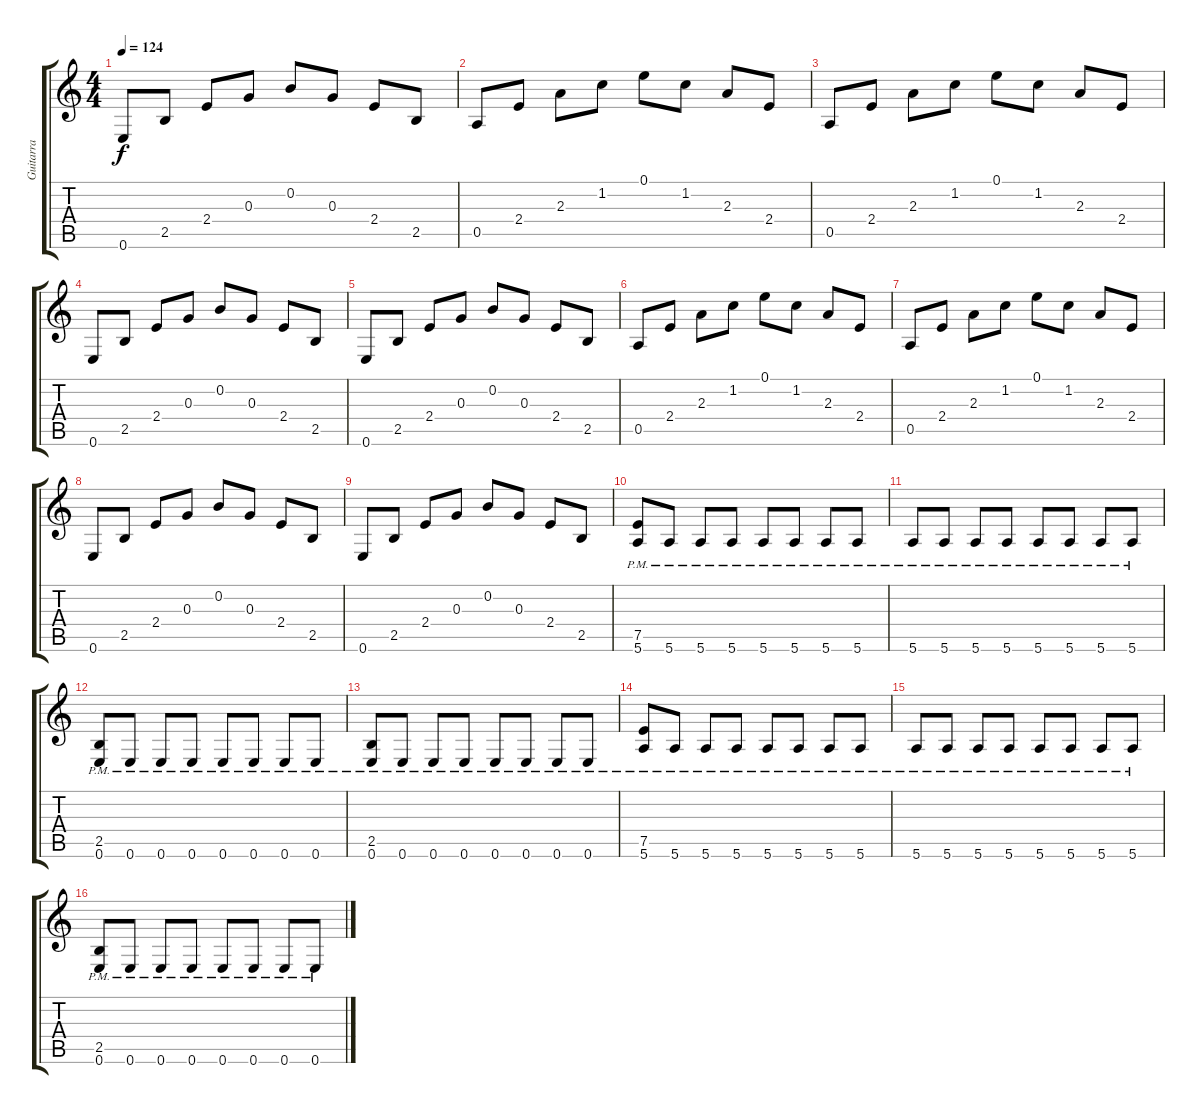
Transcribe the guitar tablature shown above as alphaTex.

\track ("Guitarra" "Guitarra") {instrument distortionguitar}
\staff {score tabs}
\tuning (E4 B3 G3 D3 A2 E2) {hide}
\ts (4 4)
\tempo 124
\clef g2
\ks c
0.6.8{dy f} 2.5.8 2.4.8 0.3.8 0.2.8 0.3.8 2.4.8 2.5.8 |
0.5.8 2.4.8 2.3.8 1.2.8 0.1.8 1.2.8 2.3.8 2.4.8 |
0.5.8 2.4.8 2.3.8 1.2.8 0.1.8 1.2.8 2.3.8 2.4.8 |
0.6.8 2.5.8 2.4.8 0.3.8 0.2.8 0.3.8 2.4.8 2.5.8 |
0.6.8 2.5.8 2.4.8 0.3.8 0.2.8 0.3.8 2.4.8 2.5.8 |
0.5.8 2.4.8 2.3.8 1.2.8 0.1.8 1.2.8 2.3.8 2.4.8 |
0.5.8 2.4.8 2.3.8 1.2.8 0.1.8 1.2.8 2.3.8 2.4.8 |
0.6.8 2.5.8 2.4.8 0.3.8 0.2.8 0.3.8 2.4.8 2.5.8 |
0.6.8 2.5.8 2.4.8 0.3.8 0.2.8 0.3.8 2.4.8 2.5.8 |
(7.5 5.6{pm}).8{instrument distortionguitar} 5.6{pm}.8 5.6{pm}.8 5.6{pm}.8 5.6{pm}.8 5.6{pm}.8 5.6{pm}.8 5.6{pm}.8 |
5.6{pm}.8 5.6{pm}.8 5.6{pm}.8 5.6{pm}.8 5.6{pm}.8 5.6{pm}.8 5.6{pm}.8 5.6{pm}.8 |
(2.5{pm} 0.6{pm}).8 0.6{pm}.8 0.6{pm}.8 0.6{pm}.8 0.6{pm}.8 0.6{pm}.8 0.6{pm}.8 0.6{pm}.8 |
(2.5{pm} 0.6{pm}).8 0.6{pm}.8 0.6{pm}.8 0.6{pm}.8 0.6{pm}.8 0.6{pm}.8 0.6{pm}.8 0.6{pm}.8 |
(7.5 5.6{pm}).8 5.6{pm}.8 5.6{pm}.8 5.6{pm}.8 5.6{pm}.8 5.6{pm}.8 5.6{pm}.8 5.6{pm}.8 |
5.6{pm}.8 5.6{pm}.8 5.6{pm}.8 5.6{pm}.8 5.6{pm}.8 5.6{pm}.8 5.6{pm}.8 5.6{pm}.8 |
(2.5{pm} 0.6{pm}).8 0.6{pm}.8 0.6{pm}.8 0.6{pm}.8 0.6{pm}.8 0.6{pm}.8 0.6{pm}.8 0.6{pm}.8
